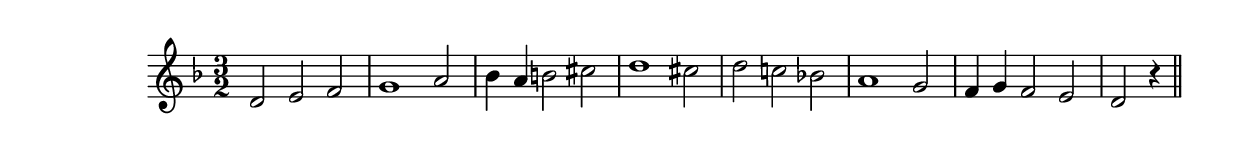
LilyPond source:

\version "2.19.49"
%{\header {
  composer = "L.R. Lewis" % II-3-94, p. 48
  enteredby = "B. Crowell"
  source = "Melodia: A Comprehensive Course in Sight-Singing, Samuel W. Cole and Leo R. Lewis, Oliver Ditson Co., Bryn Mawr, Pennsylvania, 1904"
}%}
\score{{\key d \minor
\time 3/2
%{\tempo 4=130
%}\relative d' {
  d2 e f | g1 a2 | bes4 a b2 cis | d1 cis2 | d2 c! bes! | a1 g2 | f4 g f2 e | d2 r4
  \bar "||"
}

}}